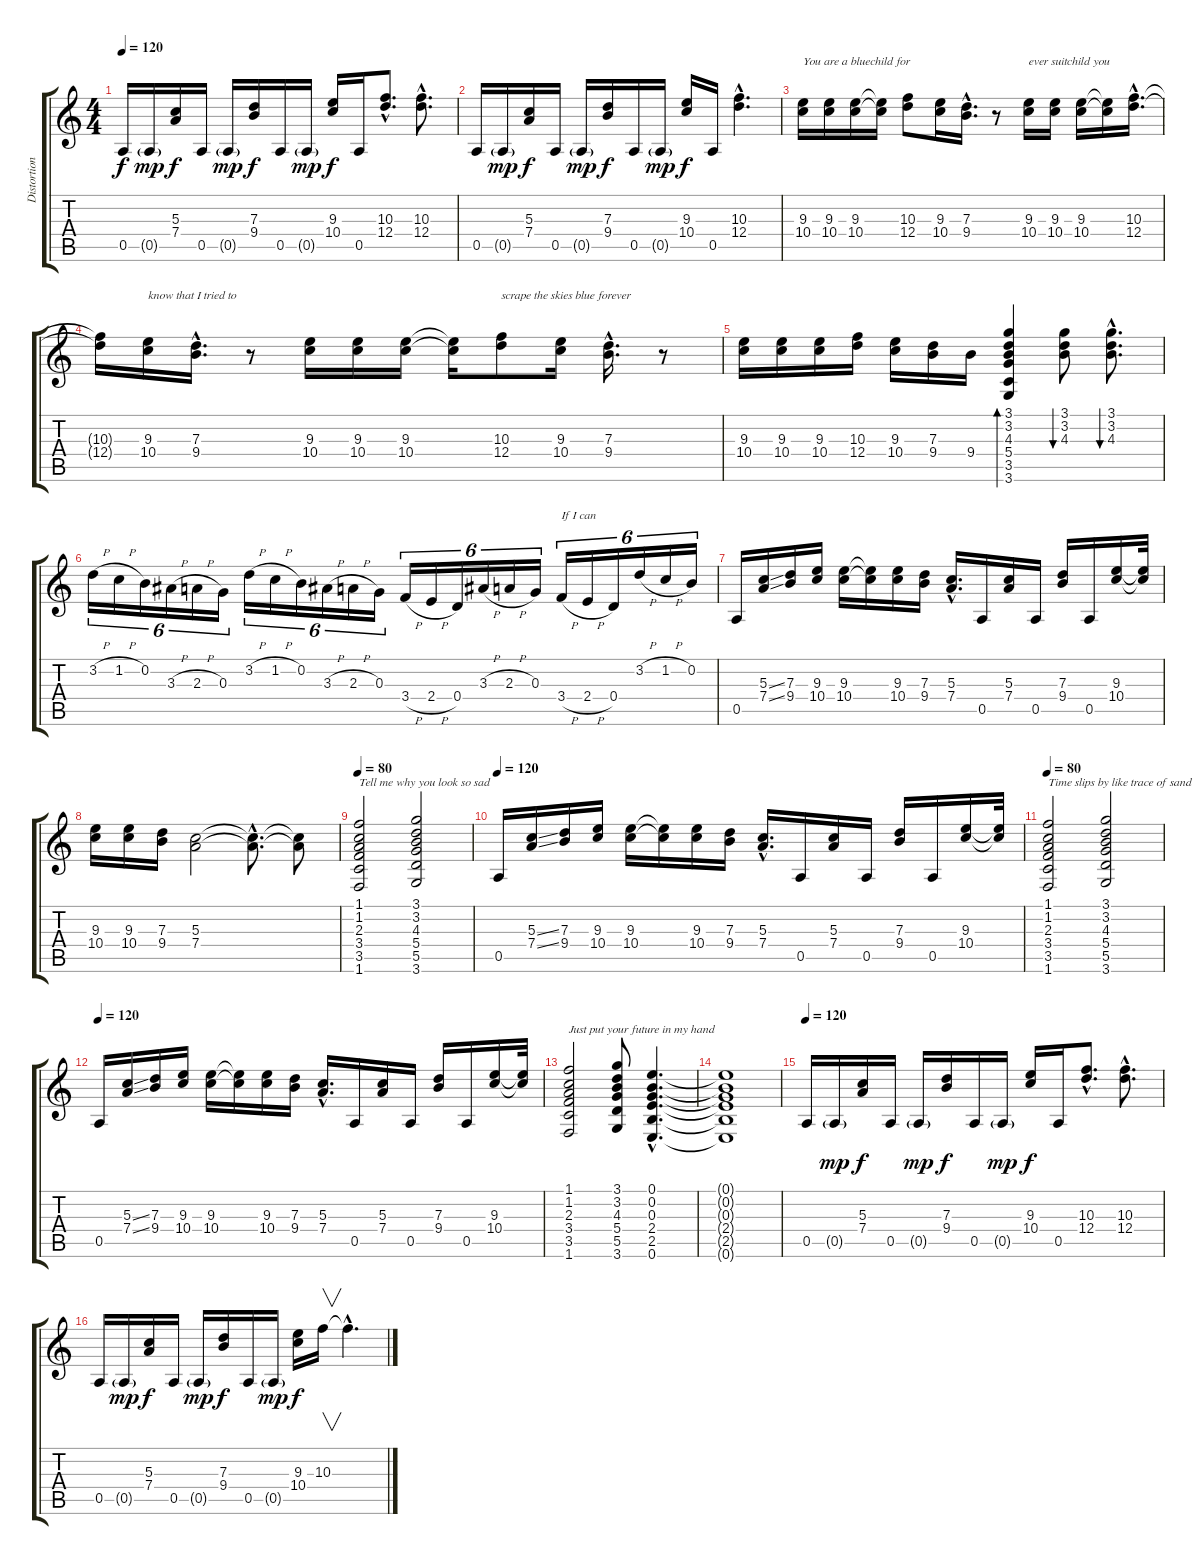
\track ("Distortion" "Distortion") {instrument distortionguitar}
\staff {score tabs}
\tuning (E4 B3 G3 D3 A2 E2) {hide}
\ts (4 4)
\tempo 120
\clef g2
\ks c
0.5.16{dy f volume 12} 0.5{g}.16{dy mp} (5.3 7.4).16{dy f} 0.5.16 0.5{g}.16{dy mp} (7.3 9.4).16{dy f} 0.5.16 0.5{g}.16{dy mp} (9.3 10.4).16{dy f} 0.5.16 (10.3{hac} 12.4{hac}).8{d} (10.3{hac} 12.4{hac}).8{d} |
0.5.16 0.5{g}.16{dy mp} (5.3 7.4).16{dy f} 0.5.16 0.5{g}.16{dy mp} (7.3 9.4).16{dy f} 0.5.16 0.5{g}.16{dy mp} (9.3 10.4).16{dy f} 0.5.16 (10.3{hac} 12.4{hac}).4{d} |
(9.3 10.4).16{txt "You are a bluechild for" volume 8} (9.3 10.4).16 (9.3 10.4).16 (9.3{t} 10.4{t}).16 (10.3 12.4).8 (9.3 10.4).16 (7.3{hac} 9.4{hac}).16{d} r.8 (9.3 10.4).16{txt "ever suitchild you"} (9.3 10.4).16 (9.3 10.4).16 (9.3{t} 10.4{t}).16 (10.3{hac} 12.4{hac}).16{d} |
(10.3{t} 12.4{t}).16 (9.3 10.4).16{txt "know that I tried to"} (7.3{hac} 9.4{hac}).16{d} r.8 (9.3 10.4).16 (9.3 10.4).16 (9.3 10.4).16 (9.3{t} 10.4{t}).16 (10.3 12.4).8{txt "scrape the skies blue forever"} (9.3 10.4).16 (7.3{hac} 9.4{hac}).16{d} r.8 |
(9.3 10.4).16 (9.3 10.4).16 (9.3 10.4).16 (10.3 12.4).16 (9.3 10.4).16 (7.3 9.4).16 9.4.16 (3.1 3.2 4.3 5.4 3.5 3.6).4{bd 60} (3.1 3.2 4.3).8{bu 120} (3.1{hac} 3.2{hac} 4.3{hac}).8{d bu 120} |
3.2{h}.16{tu (6 4)} 1.2{h}.16{tu (6 4)} 0.2.16{tu (6 4)} 3.3{h}.16{tu (6 4)} 2.3{h}.16{tu (6 4)} 0.3.16{tu (6 4)} 3.2{h}.16{tu (6 4)} 1.2{h}.16{tu (6 4)} 0.2.16{tu (6 4)} 3.3{h}.16{tu (6 4)} 2.3{h}.16{tu (6 4)} 0.3.16{tu (6 4)} 3.4{h}.16{tu (6 4)} 2.4{h}.16{tu (6 4)} 0.4.16{tu (6 4)} 3.3{h}.16{tu (6 4)} 2.3{h}.16{tu (6 4)} 0.3.16{tu (6 4)} 3.4{h}.16{tu (6 4) txt "If I can"} 2.4{h}.16{tu (6 4)} 0.4.16{tu (6 4)} 3.2{h}.16{tu (6 4)} 1.2{h}.16{tu (6 4)} 0.2.16{tu (6 4)} |
0.5.16{volume 13} (5.3{ss} 7.4{ss}).16 (7.3 9.4).16 (9.3 10.4).16 (9.3 10.4).16 (9.3{t} 10.4{t}).16 (9.3 10.4).16 (7.3 9.4).16 (5.3{hac} 7.4{hac}).16{d} 0.5.16 (5.3 7.4).16 0.5.16 (7.3 9.4).16 0.5.16 (9.3 10.4).16 (9.3{t} 10.4{t}).32 |
(9.3 10.4).16 (9.3 10.4).16 (7.3 9.4).16 (5.3 7.4).2 (5.3{hac t} 7.4{hac t}).8{d} (5.3{t} 7.4{t}).8 |
\tempo 80
(1.1 1.2 2.3 3.4 3.5 1.6).2{txt "Tell me why you look so sad" volume 9} (3.1 3.2 4.3 5.4 5.5 3.6).2{volume 6} |
\tempo 120
0.5.16{volume 13} (5.3{ss} 7.4{ss}).16 (7.3 9.4).16 (9.3 10.4).16 (9.3 10.4).16 (9.3{t} 10.4{t}).16 (9.3 10.4).16 (7.3 9.4).16 (5.3{hac} 7.4{hac}).16{d} 0.5.16 (5.3 7.4).16 0.5.16 (7.3 9.4).16 0.5.16 (9.3 10.4).16 (9.3{t} 10.4{t}).32 |
\tempo 80
(1.1 1.2 2.3 3.4 3.5 1.6).2{txt "Time slips by like trace of sand" volume 8} (3.1 3.2 4.3 5.4 5.5 3.6).2 |
\tempo 120
0.5.16{volume 13} (5.3{ss} 7.4{ss}).16 (7.3 9.4).16 (9.3 10.4).16 (9.3 10.4).16 (9.3{t} 10.4{t}).16 (9.3 10.4).16 (7.3 9.4).16 (5.3{hac} 7.4{hac}).16{d} 0.5.16 (5.3 7.4).16 0.5.16 (7.3 9.4).16 0.5.16 (9.3 10.4).16 (9.3{t} 10.4{t}).32 |
(1.1 1.2 2.3 3.4 3.5 1.6).2{txt "Just put your future in my hand"} (3.1 3.2 4.3 5.4 5.5 3.6).8 (0.1{hac} 0.2{hac} 0.3{hac} 2.4{hac} 2.5{hac} 0.6{hac}).4{d} |
(0.1{t} 0.2{t} 0.3{t} 2.4{t} 2.5{t} 0.6{t}).1 |
\tempo 120
0.5.16{volume 13} 0.5{g}.16{dy mp} (5.3 7.4).16{dy f} 0.5.16 0.5{g}.16{dy mp} (7.3 9.4).16{dy f} 0.5.16 0.5{g}.16{dy mp} (9.3 10.4).16{dy f} 0.5.16 (10.3{hac} 12.4{hac}).8{d} (10.3{hac} 12.4{hac}).8{d} |
0.5.16 0.5{g}.16{dy mp} (5.3 7.4).16{dy f} 0.5.16 0.5{g}.16{dy mp} (7.3 9.4).16{dy f} 0.5.16 0.5{g}.16{dy mp} (9.3 10.4).16{dy f} 10.3.16{v} 10.3{hac t}.4{d}
